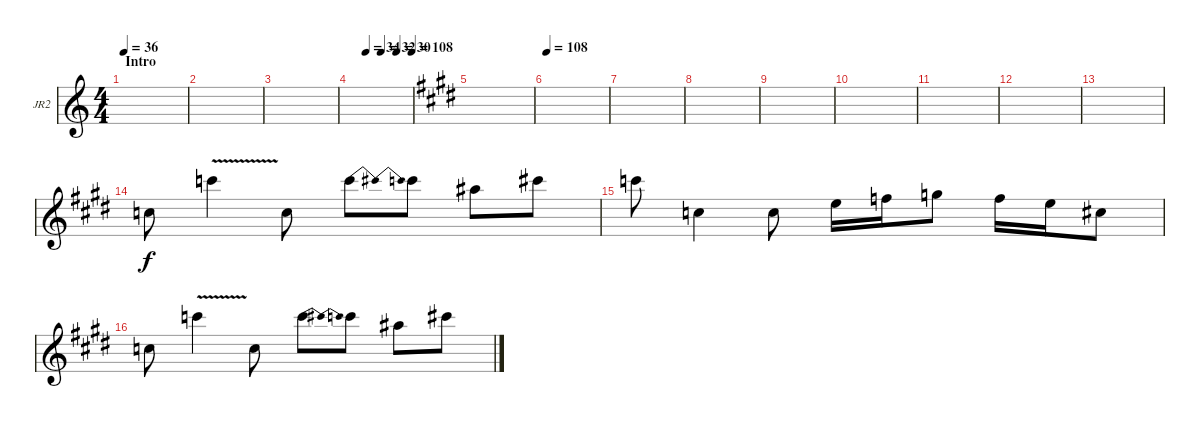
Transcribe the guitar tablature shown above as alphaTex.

\defaultSystemsLayout 4
\bracketExtendMode groupsimilarinstruments
\firstSystemTrackNameOrientation horizontal
\otherSystemsTrackNameOrientation horizontal
\track ("Jordan Rudess String" "JR2") {instrument stringensemble1}
\staff {score}
\tuning (E4 B3 G3 D3 A2 E2)
\displaytranspose 12
\ts (4 4)
\section ("" "Intro")
\tempo 36
\clef g2
\ks c
|
|
|
\tempo (34 0.25)
\tempo (32 0.5)
\tempo (30 0.75)
\tempo (108 1)
|
\ks e
|
\tempo 108
|
|
|
|
|
|
|
|
1.2.8 8.1{v}.4 10.4.8 8.1{be (bendrelease 0 0 30.599999999999998 2 30.599999999999998 2 59.4 0)}.8 8.1.8 6.1.8 9.1.8 |
8.1.8 10.4.4 10.4.8 0.1.16 1.1.16 3.1.8 1.1.16 0.1.16 2.2.8 |
1.2.8 8.1{v}.4 10.4.8 8.1{be (bendrelease 0 0 30.599999999999998 2 30.599999999999998 2 59.4 0)}.8 8.1.8 6.1.8 9.1.8
